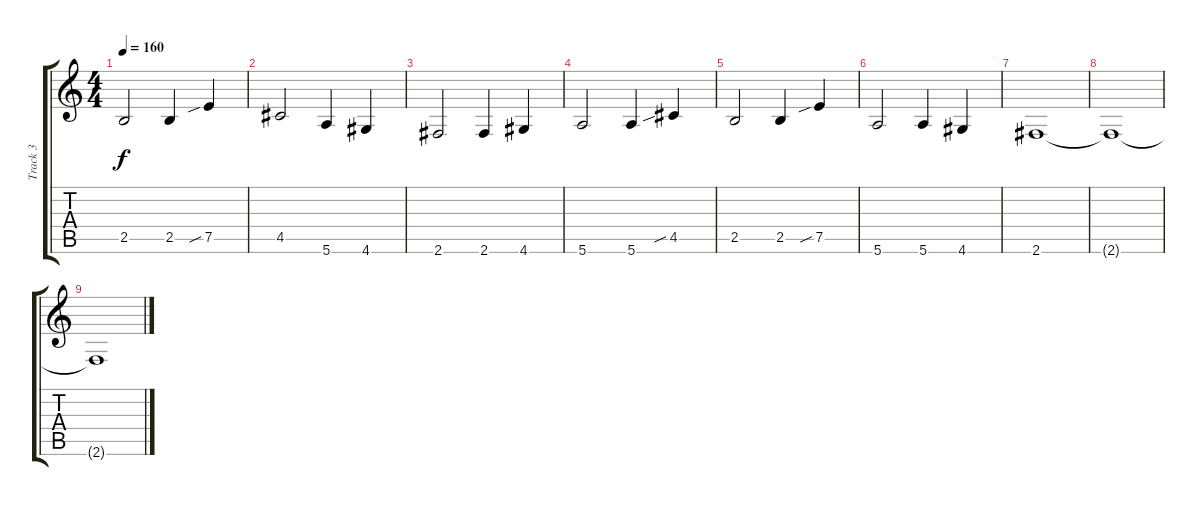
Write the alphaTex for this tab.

\track ("Track 3" "Track 3") {instrument electricguitarjazz}
\staff {score tabs}
\tuning (E4 B3 G3 D3 A2 E2) {hide}
\ts (4 4)
\tempo 160
\clef g2
\ks c
2.5.2{dy f} 2.5.4 7.5{sib}.4 |
4.5.2 5.6.4 4.6.4 |
2.6.2 2.6.4 4.6.4 |
5.6.2 5.6.4 4.5{sib}.4 |
2.5.2 2.5.4 7.5{sib}.4 |
5.6.2 5.6.4 4.6.4 |
2.6.1 |
2.6{t}.1 |
2.6{t}.1
